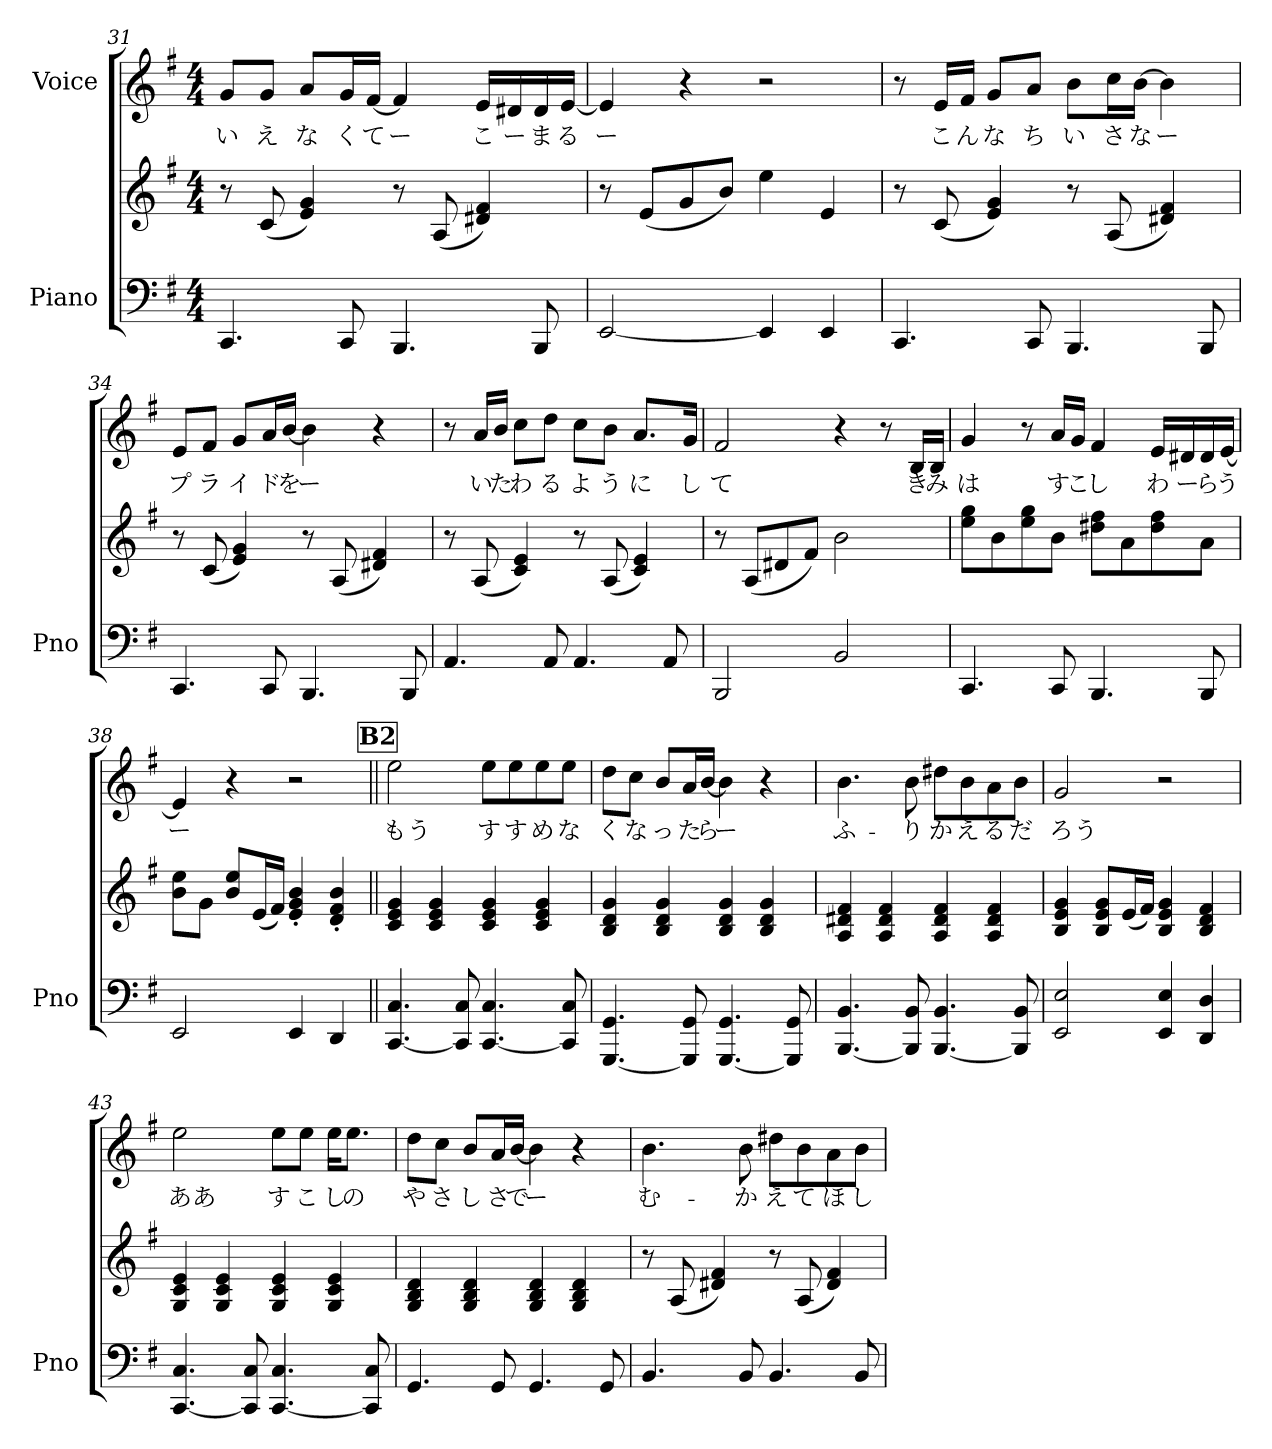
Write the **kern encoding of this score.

**kern	**kern	**kern	**text
*part2	*part2	*part1	*part1
*staff3	*staff2	*staff1	*staff1
*I"Piano	*	*I"Voice	*
*I'Pno	*	*	*
*clefF4	*clefG2	*clefG2	*
*k[f#]	*k[f#]	*k[f#]	*
*M4/4	*M4/4	*M4/4	*
=31	=31	=31	=31
!	!	!	!LO:LY:b
4.CC/	8r	8g/L	い
!	!	!	!LO:LY:b
.	(<8c/	8g/J	え
!	!	!	!LO:LY:b
.	4e/ 4g/)	8a/L	な
!	!	!	!LO:LY:b
8CC/	.	16g/L	く
!	!	!	!LO:LY:b
.	.	[16f#/JJ	て
!	!	!	!LO:LY:b
4.BBB/	8r	4f#/]	ー
.	(<8A/	.	.
!	!	!	!LO:LY:b
.	4d#X/ 4f#/)	16e/LL	こ
!	!	!	!LO:LY:b
.	.	16d#X/	ー
!	!	!	!LO:LY:b
8BBB/	.	16d#/	ま
!	!	!	!LO:LY:b
.	.	[16e/JJ	る
=32	=32	=32	=32
!	!	!	!LO:LY:b
[2EE/	8r	4e/]	ー
.	(<8e/L	.	.
.	8g/	4r	.
.	8b/J)	.	.
4EE/]	4ee\	2r	.
4EE/	4e/	.	.
=33	=33	=33	=33
4.CC/	8r	8r	.
!	!	!	!LO:LY:b
.	(<8c/	16e/LL	こ
!	!	!	!LO:LY:b
.	.	16f#/JJ	ん
!	!	!	!LO:LY:b
.	4e/ 4g/)	8g/L	な
!	!	!	!LO:LY:b
8CC/	.	8a/J	ち
!	!	!	!LO:LY:b
4.BBB/	8r	8b\L	い
!	!	!	!LO:LY:b
.	(<8A/	16cc\L	さ
!	!	!	!LO:LY:b
.	.	[16b\JJ	な
!	!	!	!LO:LY:b
.	4d#X/ 4f#/)	4b\]	ー
8BBB/	.	.	.
!!LO:LB:g=z
=34	=34	=34	=34
!	!	!	!LO:LY:b
4.CC/	8r	8e/L	プ
!	!	!	!LO:LY:b
.	(<8c/	8f#/J	ラ
!	!	!	!LO:LY:b
.	4e/ 4g/)	8g/L	イ
!	!	!	!LO:LY:b
8CC/	.	16a/L	ド
!	!	!	!LO:LY:b
.	.	[16b/JJ	を
!	!	!	!LO:LY:b
4.BBB/	8r	4b\]	ー
.	(<8A/	.	.
.	4d#X/ 4f#/)	4r	.
8BBB/	.	.	.
=35	=35	=35	=35
4.AA/	8r	8r	.
!	!	!	!LO:LY:b
.	(<8A/	16a/LL	い
!	!	!	!LO:LY:b
.	.	16b/JJ	た
!	!	!	!LO:LY:b
.	4c/ 4e/)	8cc\L	わ
!	!	!	!LO:LY:b
8AA/	.	8dd\J	る
!	!	!	!LO:LY:b
4.AA/	8r	8cc\L	よ
!	!	!	!LO:LY:b
.	(<8A/	8b\J	う
!	!	!	!LO:LY:b
.	4c/ 4e/)	8.a/L	に
8AA/	.	.	.
!	!	!	!LO:LY:b
.	.	16g/Jk	し
=36	=36	=36	=36
!	!	!	!LO:LY:b
2BBB/	8r	2f#/	て
.	(<8A/L	.	.
.	8d#X/	.	.
.	8f#/J)	.	.
2BB/	2b\	4r	.
.	.	8r	.
!	!	!	!LO:LY:b
.	.	16B/LL	き
!	!	!	!LO:LY:b
.	.	16B/JJ	み
=37	=37	=37	=37
!	!	!	!LO:LY:b
4.CC/	8ee\ 8gg\L	4g/	は
.	8b\	.	.
.	8ee\ 8gg\	8r	.
!	!	!	!LO:LY:b
8CC/	8b\J	16a/LL	す
!	!	!	!LO:LY:b
.	.	16g/JJ	こ
!	!	!	!LO:LY:b
4.BBB/	8dd#X\ 8ff#\L	4f#/	し
.	8a\	.	.
!	!	!	!LO:LY:b
.	8dd#\ 8ff#\	16e/LL	わ
!	!	!	!LO:LY:b
.	.	16d#X/	ー
!	!	!	!LO:LY:b
8BBB/	8a\J	16d#/	ら
!	!	!	!LO:LY:b
.	.	[16e/JJ	う
!!LO:LB:g=z
=38	=38	=38	=38
!	!	!	!LO:LY:b
2EE/	8b\ 8ee\L	4e/]	ー
.	8g\J	.	.
.	8b/ 8ee/L	4r	.
.	(<16e/L	.	.
.	16f#/JJ)	.	.
4EE/	4e/' 4g/' 4b/'	2r	.
4DD/	4d/' 4f#/' 4b/'	.	.
!!LO:REH:place=s1:a:B:fs=14:t=B2
=39||	=39||	=39||	=39||
!	!	!	!LO:LY:b
[4.CC/ 4.C/	4c/ 4e/ 4g/	2ee\	もう
.	4c/ 4e/ 4g/	.	.
8CC/] 8C/	.	.	.
!	!	!	!LO:LY:b
[4.CC/ 4.C/	4c/ 4e/ 4g/	8ee\L	す
!	!	!	!LO:LY:b
.	.	8ee\	す
!	!	!	!LO:LY:b
.	4c/ 4e/ 4g/	8ee\	め
!	!	!	!LO:LY:b
8CC/] 8C/	.	8ee\J	な
=40	=40	=40	=40
!	!	!	!LO:LY:b
[4.GGG/ 4.GG/	4B/ 4d/ 4g/	8dd\L	く
!	!	!	!LO:LY:b
.	.	8cc\J	な
!	!	!	!LO:LY:b
.	4B/ 4d/ 4g/	8b/L	っ
!	!	!	!LO:LY:b
8GGG/] 8GG/	.	16a/L	た
!	!	!	!LO:LY:b
.	.	[16b/JJ	ら
!	!	!	!LO:LY:b
[4.GGG/ 4.GG/	4B/ 4d/ 4g/	4b\]	ー
.	4B/ 4d/ 4g/	4r	.
8GGG/] 8GG/	.	.	.
=41	=41	=41	=41
!	!	!	!LO:LY:b
[4.BBB/ 4.BB/	4A/ 4d#X/ 4f#/	4.b\	ふ-
.	4A/ 4d#/ 4f#/	.	.
!	!	!	!LO:LY:b
8BBB/] 8BB/	.	8b\	-り
!	!	!	!LO:LY:b
[4.BBB/ 4.BB/	4A/ 4d#/ 4f#/	8dd#X\L	か
!	!	!	!LO:LY:b
.	.	8b\	え
!	!	!	!LO:LY:b
.	4A/ 4d#/ 4f#/	8a\	る
!	!	!	!LO:LY:b
8BBB/] 8BB/	.	8b\J	だ
=42	=42	=42	=42
!	!	!	!LO:LY:b
2EE/ 2E/	4B/ 4e/ 4g/	2g/	ろう
.	8B/ 8e/ 8g/L	.	.
.	(<16e/L	.	.
.	16f#/JJ)	.	.
4EE/ 4E/	4B/ 4e/ 4g/	2r	.
4DD/ 4D/	4B/ 4d/ 4f#/	.	.
!!LO:LB:g=z
=43	=43	=43	=43
!	!	!	!LO:LY:b
[4.CC/ 4.C/	4G/ 4c/ 4e/	2ee\	ああ
.	4G/ 4c/ 4e/	.	.
8CC/] 8C/	.	.	.
!	!	!	!LO:LY:b
[4.CC/ 4.C/	4G/ 4c/ 4e/	8ee\L	す
!	!	!	!LO:LY:b
.	.	8ee\J	こ
!	!	!	!LO:LY:b
.	4G/ 4c/ 4e/	16ee\KL	し
!	!	!	!LO:LY:b
.	.	8.ee\J	の
8CC/] 8C/	.	.	.
=44	=44	=44	=44
!	!	!	!LO:LY:b
4.GG/	4G/ 4B/ 4d/	8dd\L	や
!	!	!	!LO:LY:b
.	.	8cc\J	さ
!	!	!	!LO:LY:b
.	4G/ 4B/ 4d/	8b/L	し
!	!	!	!LO:LY:b
8GG/	.	16a/L	さ
!	!	!	!LO:LY:b
.	.	[16b/JJ	で
!	!	!	!LO:LY:b
4.GG/	4G/ 4B/ 4d/	4b\]	ー
.	4G/ 4B/ 4d/	4r	.
8GG/	.	.	.
=45	=45	=45	=45
!	!	!	!LO:LY:b
4.BB/	8r	4.b\	む-
.	(<8A/	.	.
.	4d#X/ 4f#/)	.	.
!	!	!	!LO:LY:b
8BB/	.	8b\	-か
!	!	!	!LO:LY:b
4.BB/	8r	8dd#X\L	え
!	!	!	!LO:LY:b
.	(<8A/	8b\	て
!	!	!	!LO:LY:b
.	4d#/ 4f#/)	8a\	ほ
!	!	!	!LO:LY:b
8BB/	.	8b\J	し
=	=	=	=
*-	*-	*-	*-
